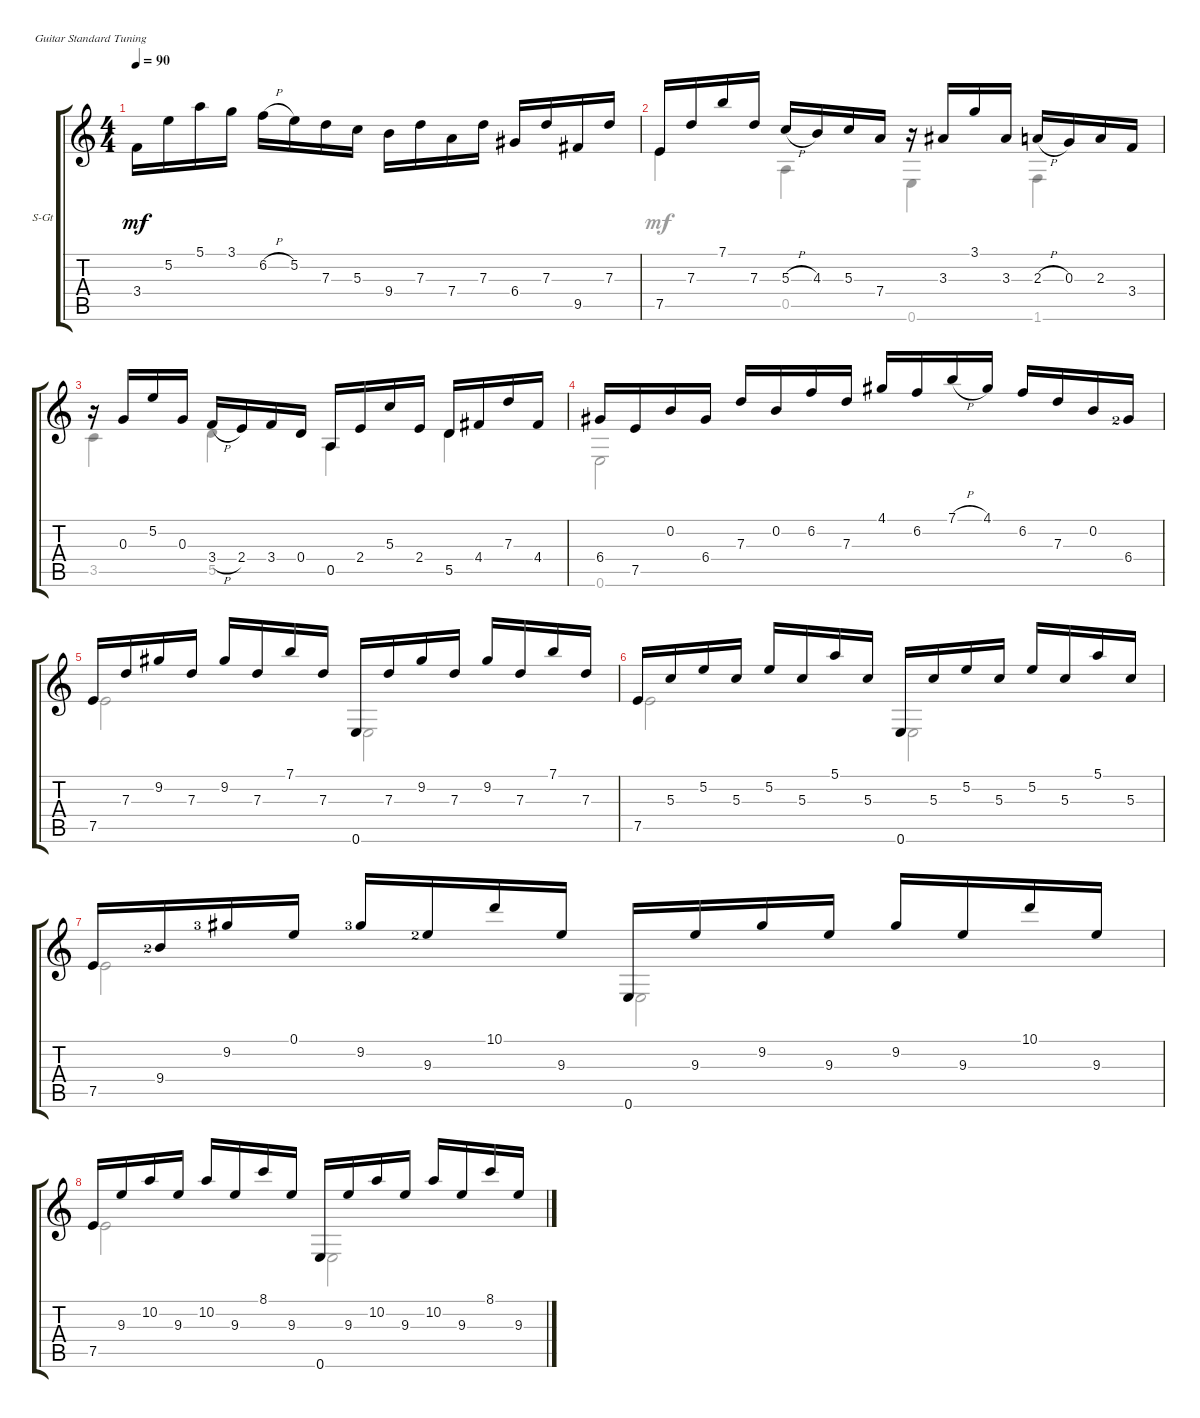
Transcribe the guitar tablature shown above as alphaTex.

\defaultSystemsLayout 4
\bracketExtendMode groupsimilarinstruments
\firstSystemTrackNameOrientation horizontal
\otherSystemsTrackNameOrientation horizontal
\track ("Classical Guitar" "S-Gt") {instrument acousticguitarsteel}
\staff {score tabs}
\tuning (E4 B3 G3 D3 A2 E2)
\voice
\ts (4 4)
\tempo 90
\clef g2
\ks c
3.4.16{dy mf} 5.2.16 5.1.16 3.1.16 6.2{h}.16 5.2.16 7.3.16 5.3.16 9.4.16 7.3.16 7.4.16 7.3.16 6.4.16 7.3.16 9.5.16 7.3.16 |
7.5.16 7.3.16 7.1.16 7.3.16 5.3{h}.16 4.3.16 5.3.16 7.4.16 r.16 3.3.16 3.1.16 3.3.16 2.3{h}.16 0.3.16 2.3.16 3.4.16 |
r.16 0.3.16 5.2.16 0.3.16 3.4{h}.16 2.4.16 3.4.16 0.4.16 0.5.16 2.4.16 5.3.16 2.4.16 5.5.16 4.4.16 7.3.16 4.4.16 |
6.4.16 7.5.16 0.2.16 6.4.16 7.3.16 0.2.16 6.2.16 7.3.16 4.1.16 6.2.16 7.1{h}.16 4.1.16 6.2.16 7.3.16 0.2.16 6.4{lf 3}.16 |
7.5.16 7.3.16 9.2.16 7.3.16 9.2.16 7.3.16 7.1.16 7.3.16 0.6.16 7.3.16 9.2.16 7.3.16 9.2.16 7.3.16 7.1.16 7.3.16 |
7.5.16 5.3.16 5.2.16 5.3.16 5.2.16 5.3.16 5.1.16 5.3.16 0.6.16 5.3.16 5.2.16 5.3.16 5.2.16 5.3.16 5.1.16 5.3.16 |
7.5.16 9.4{lf 3}.16 9.2{lf 4}.16 0.1.16 9.2{lf 4}.16 9.3{lf 3}.16 10.1.16 9.3.16 0.6.16 9.3.16 9.2.16 9.3.16 9.2.16 9.3.16 10.1.16 9.3.16 |
7.5.16 9.3.16 10.2.16 9.3.16 10.2.16 9.3.16 8.1.16 9.3.16 0.6.16 9.3.16 10.2.16 9.3.16 10.2.16 9.3.16 8.1.16 9.3.16
\voice
\clef g2
\ottava regular
\simile none
\ks c
|
7.5.4 0.5.4 0.6.4 1.6.4 |
3.5.4 5.5.4 0.5.4 5.5.4 |
0.6.2 |
7.5.2 0.6.2 |
7.5.2 0.6.2 |
7.5.2 0.6.2 |
7.5.2 0.6.2
